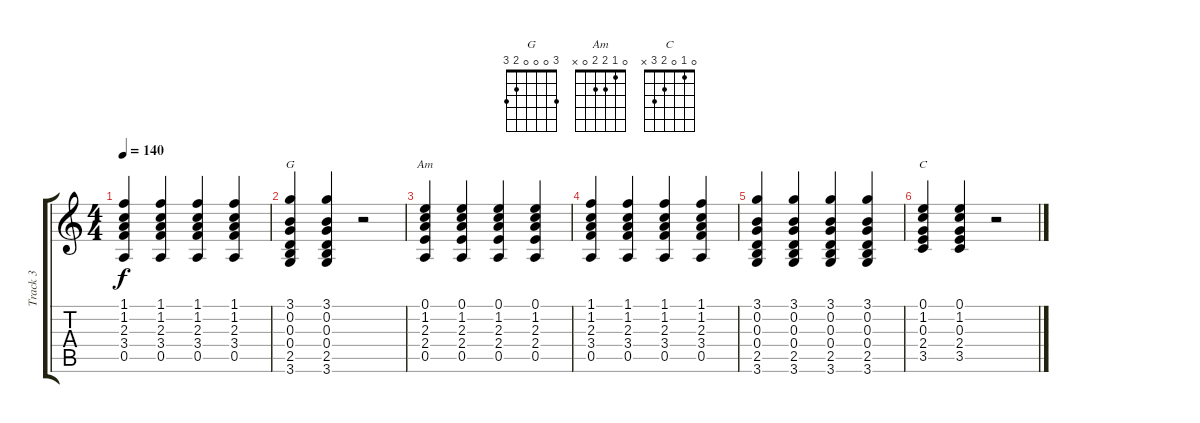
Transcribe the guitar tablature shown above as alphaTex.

\track ("Track 3" "Track 3") {instrument acousticguitarsteel}
\staff {score tabs}
\tuning (E4 B3 G3 D3 A2 E2) {hide}
\chord ("G" 3 0 0 0 2 3)
\chord ("Am" 0 1 2 2 0 x)
\chord ("C" 0 1 0 2 3 x)
\ts (4 4)
\tempo 140
\clef g2
\ks c
(1.1 1.2 2.3 3.4 0.5).4{dy f} (1.1 1.2 2.3 3.4 0.5).4 (1.1 1.2 2.3 3.4 0.5).4 (1.1 1.2 2.3 3.4 0.5).4 |
(3.1 0.2 0.3 0.4 2.5 3.6).4{ch "G"} (3.1 0.2 0.3 0.4 2.5 3.6).4 r.2 |
(0.1 1.2 2.3 2.4 0.5).4{ch "Am"} (0.1 1.2 2.3 2.4 0.5).4 (0.1 1.2 2.3 2.4 0.5).4 (0.1 1.2 2.3 2.4 0.5).4 |
(1.1 1.2 2.3 3.4 0.5).4 (1.1 1.2 2.3 3.4 0.5).4 (1.1 1.2 2.3 3.4 0.5).4 (1.1 1.2 2.3 3.4 0.5).4 |
(3.1 0.2 0.3 0.4 2.5 3.6).4 (3.1 0.2 0.3 0.4 2.5 3.6).4 (3.1 0.2 0.3 0.4 2.5 3.6).4 (3.1 0.2 0.3 0.4 2.5 3.6).4 |
(0.1 1.2 0.3 2.4 3.5).4{ch "C"} (0.1 1.2 0.3 2.4 3.5).4 r.2
